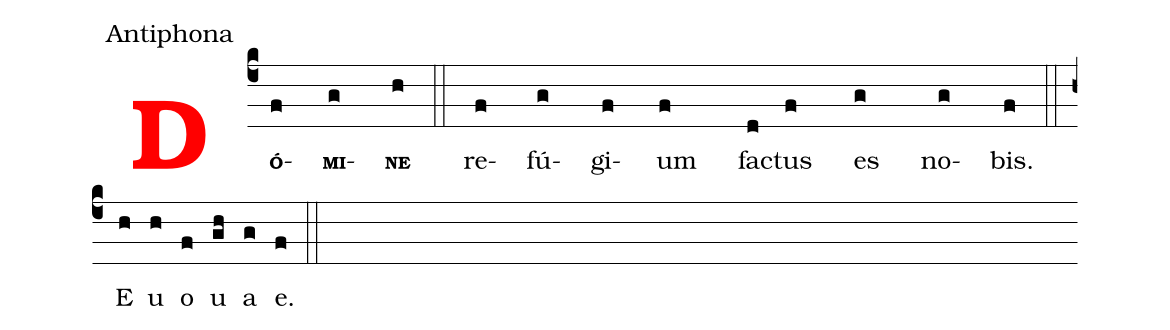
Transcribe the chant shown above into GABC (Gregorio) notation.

office-part: Antiphona;
%%
<v>\bf\textcolor{red}{D}</v><v>\bf\scriptsize{Ó}</v>(c4f)<v>\bf\scriptsize{MI}</v>(g)<v>\bf\scriptsize{NE}</v>(h) (::)
re(f)fú(g)gi(f)um(f) fac(d)tus(f) es(g) no(g)bis.(f)  (::) (z)  E(h) u(h) o(f) u(gh) a(g) e.(f) (::)
